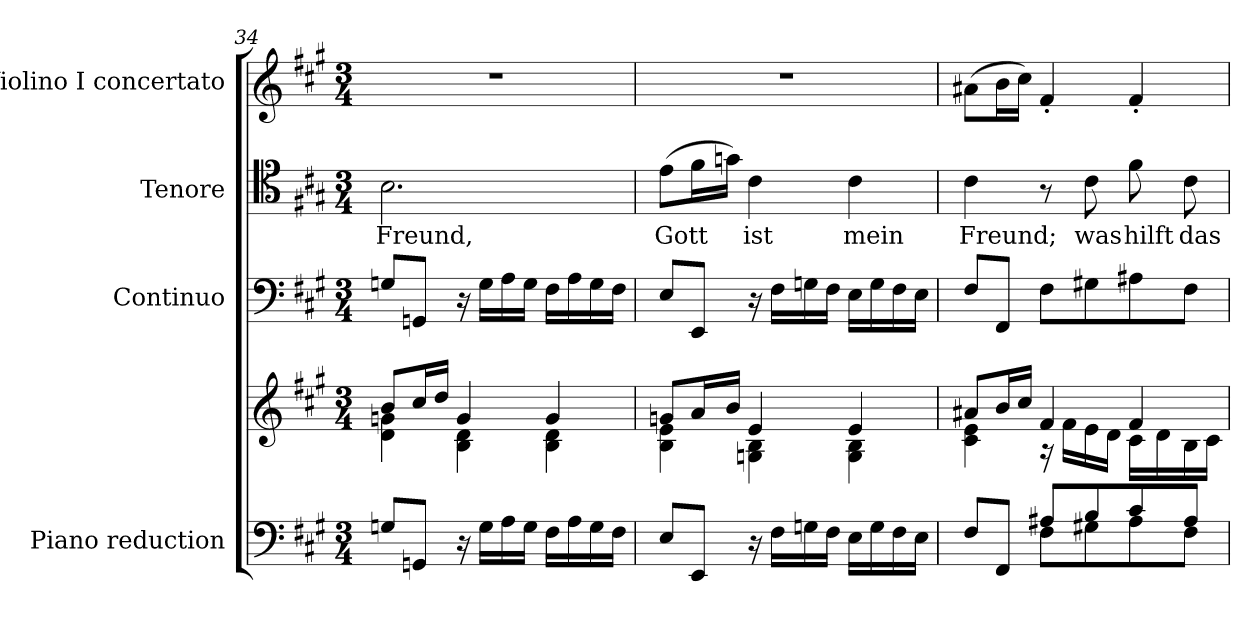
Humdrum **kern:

**kern	**kern	**kern	**kern	**text	**kern
*part4	*part4	*part3	*part2	*part2	*part1
*staff5	*staff4	*staff3	*staff2	*staff2	*staff1
*I"Piano reduction	*	*I"Continuo	*I"Tenore	*	*I"Violino I concertato
*I'Pno	*	*	*	*	*I'Vln
*clefF4	*clefG2	*clefF4	*clefC4	*	*clefG2
*k[f#c#g#]	*k[f#c#g#]	*k[f#c#g#]	*k[f#c#g#]	*	*k[f#c#g#]
*M3/4	*M3/4	*M3/4	*M3/4	*	*M3/4
=34	=34	=34	=34	=34	=34
*	*^	*	*	*	*
!	!	!	!	!	!LO:LY:b	!
8Gn/L	8b/L	4d\ 4gn\	8Gn/L	2.B\	Freund,	2.r
8GGn/J	16cc#/L	.	8GGn/J	.	.	.
.	16dd/JJ	.	.	.	.	.
16r	4g/	4B\ 4d\	16r	.	.	.
16G\LL	.	.	16G\LL	.	.	.
16A\	.	.	16A\	.	.	.
16G\JJ	.	.	16G\JJ	.	.	.
16F#\LL	4g/	4B\ 4d\	16F#\LL	.	.	.
16A\	.	.	16A\	.	.	.
16G\	.	.	16G\	.	.	.
16F#\JJ	.	.	16F#\JJ	.	.	.
=35	=35	=35	=35	=35	=35	=35
!	!	!	!	!	!LO:LY:b	!
8E/L	8gn/L	4B\ 4e\	8E/L	(>8e\L	Gott	2.r
8EE/J	16a/L	.	8EE/J	16f#\L	.	.
.	16b/JJ	.	.	16gn\JJ)	.	.
!	!	!	!	!	!LO:LY:b	!
16r	4e/	4Gn\ 4B\	16r	4c#\	ist	.
16F#\LL	.	.	16F#\LL	.	.	.
16Gn\	.	.	16Gn\	.	.	.
16F#\JJ	.	.	16F#\JJ	.	.	.
!	!	!	!	!	!LO:LY:b	!
16E\LL	4e/	4G\ 4B\	16E\LL	4c#\	mein	.
16G\	.	.	16G\	.	.	.
16F#\	.	.	16F#\	.	.	.
16E\JJ	.	.	16E\JJ	.	.	.
=36	=36	=36	=36	=36	=36	=36
*^	*	*	*	*	*	*
!	!	!	!	!	!	!LO:LY:b	!
4ryy	8F#/L	8a#X/L	4c#\ 4e\	8F#/L	4c#\	Freund;	(>8a#X\L
.	8FF#/J	16b/L	.	8FF#/J	.	.	16b\L
.	.	16cc#/JJ	.	.	.	.	16cc#\JJ)
8A#X/L	8F#\L	4f#/	16r	8F#\L	8r	.	4f#'/
.	.	.	16f#\LL	.	.	.	.
!	!	!	!	!	!	!LO:LY:b	!
8B/	8G#X\	.	16e\	8G#X\	8c#\	was	.
.	.	.	16d\JJ	.	.	.	.
!	!	!	!	!	!	!LO:LY:b	!
8c#/	8A#\	4f#/	16c#\LL	8A#X\	8f#\	hilft	4f#'/
.	.	.	16d\	.	.	.	.
!	!	!	!	!	!	!LO:LY:b	!
8A#/J	8F#\J	.	16B\	8F#\J	8c#\	das	.
.	.	.	16c#\JJ	.	.	.	.
*v	*v	*	*	*	*	*	*
*	*v	*v	*	*	*	*
=	=	=	=	=	=
*-	*-	*-	*-	*-	*-
